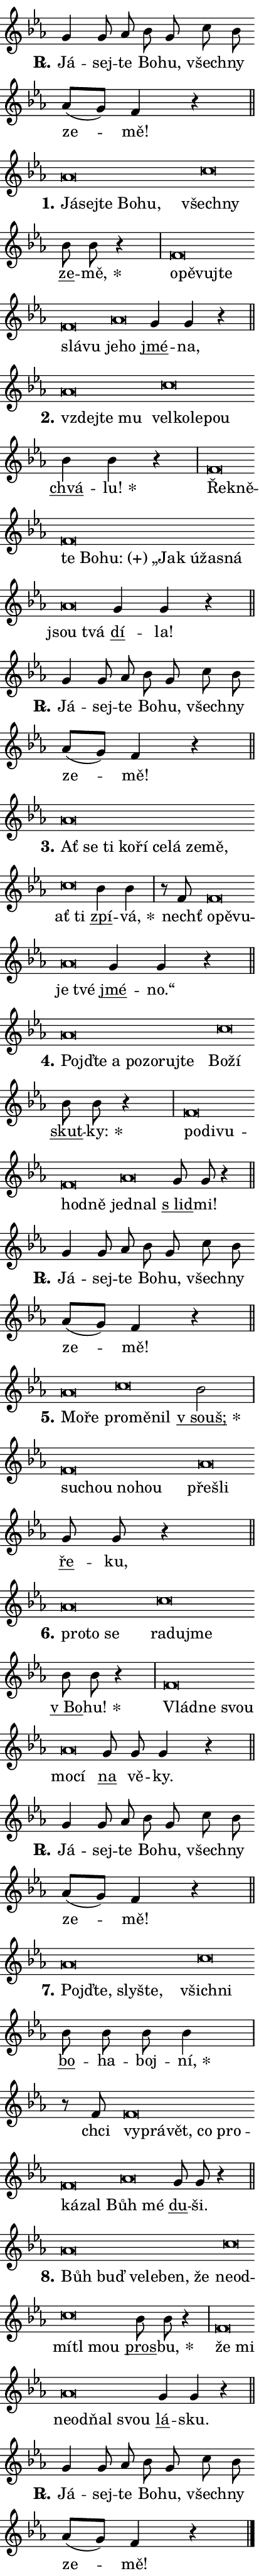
\version "2.24.0"
\header { tagline = "" }
\paper {
  indent = 0\cm
  top-margin = 0\cm
  right-margin = 0.13\cm % to fit lyric hyphens
  bottom-margin = 0\cm
  left-margin = 0\cm
  paper-width = 7\cm
  page-breaking = #ly:one-page-breaking
  system-system-spacing.basic-distance = #11
  score-system-spacing.basic-distance = #11
  ragged-last = ##f
}


%% Author: Thomas Morley
%% https://lists.gnu.org/archive/html/lilypond-user/2020-05/msg00002.html
#(define (line-position grob)
"Returns position of @var[grob} in current system:
   @code{'start}, if at first time-step
   @code{'end}, if at last time-step
   @code{'middle} otherwise
"
  (let* ((col (ly:item-get-column grob))
         (ln (ly:grob-object col 'left-neighbor))
         (rn (ly:grob-object col 'right-neighbor))
         (col-to-check-left (if (ly:grob? ln) ln col))
         (col-to-check-right (if (ly:grob? rn) rn col))
         (break-dir-left
           (and
             (ly:grob-property col-to-check-left 'non-musical #f)
             (ly:item-break-dir col-to-check-left)))
         (break-dir-right
           (and
             (ly:grob-property col-to-check-right 'non-musical #f)
             (ly:item-break-dir col-to-check-right))))
        (cond ((eqv? 1 break-dir-left) 'start)
              ((eqv? -1 break-dir-right) 'end)
              (else 'middle))))

#(define (tranparent-at-line-position vctor)
  (lambda (grob)
  "Relying on @code{line-position} select the relevant enry from @var{vctor}.
Used to determine transparency,"
    (case (line-position grob)
      ((end) (not (vector-ref vctor 0)))
      ((middle) (not (vector-ref vctor 1)))
      ((start) (not (vector-ref vctor 2))))))

noteHeadBreakVisibility =
#(define-music-function (break-visibility)(vector?)
"Makes @code{NoteHead}s transparent relying on @var{break-visibility}"
#{
  \override NoteHead.transparent =
    #(tranparent-at-line-position break-visibility)
#})

#(define delete-ledgers-for-transparent-note-heads
  (lambda (grob)
    "Reads whether a @code{NoteHead} is transparent.
If so this @code{NoteHead} is removed from @code{'note-heads} from
@var{grob}, which is supposed to be @code{LedgerLineSpanner}.
As a result ledgers are not printed for this @code{NoteHead}"
    (let* ((nhds-array (ly:grob-object grob 'note-heads))
           (nhds-list
             (if (ly:grob-array? nhds-array)
                 (ly:grob-array->list nhds-array)
                 '()))
           ;; Relies on the transparent-property being done before
           ;; Staff.LedgerLineSpanner.after-line-breaking is executed.
           ;; This is fragile ...
           (to-keep
             (remove
               (lambda (nhd)
                 (ly:grob-property nhd 'transparent #f))
               nhds-list)))
      ;; TODO find a better method to iterate over grob-arrays, similiar
      ;; to filter/remove etc for lists
      ;; For now rebuilt from scratch
      (set! (ly:grob-object grob 'note-heads)  '())
      (for-each
        (lambda (nhd)
          (ly:pointer-group-interface::add-grob grob 'note-heads nhd))
        to-keep))))

squashNotes = {
  \override NoteHead.X-extent = #'(-0.2 . 0.2)
  \override NoteHead.Y-extent = #'(-0.75 . 0)
  \override NoteHead.stencil =
    #(lambda (grob)
       (let ((pos (ly:grob-property grob 'staff-position)))
         (begin
           (if (< pos -7) (display "ERROR: Lower brevis then expected\n") (display ""))
           (if (<= pos -6) ly:text-interface::print ly:note-head::print))))
}
unSquashNotes = {
  \revert NoteHead.X-extent
  \revert NoteHead.Y-extent
  \revert NoteHead.stencil
}

hideNotes = \noteHeadBreakVisibility #begin-of-line-visible
unHideNotes = \noteHeadBreakVisibility #all-visible

% work-around for resetting accidentals
% https://lilypond.org/doc/v2.23/Documentation/notation/displaying-rhythms#unmetered-music
cadenzaMeasure = {
  \cadenzaOff
  \partial 1024 s1024
  \cadenzaOn
}

#(define-markup-command (accent layout props text) (markup?)
  "Underline accented syllable"
  (interpret-markup layout props
    #{\markup \override #'(offset . 4.3) \underline { #text }#}))

responsum = \markup \concat {
  "R" \hspace #-1.05 \path #0.1 #'((moveto 0 0.07) (lineto 0.9 0.8)) \hspace #0.05 "."
}

spaceSize = #0.6828661417322834 % exact space size for TeX Gyre Schola

\layout {
  \context {
    \Staff
    \remove "Time_signature_engraver"
    \override LedgerLineSpanner.after-line-breaking = #delete-ledgers-for-transparent-note-heads
  }
  \context {
    \Lyrics {
      \override LyricSpace.minimum-distance = \spaceSize
      \override LyricText.font-name = #"TeX Gyre Schola"
      \override LyricText.font-size = 1
      \override StanzaNumber.font-name = #"TeX Gyre Schola Bold"
      \override StanzaNumber.font-size = 1
    }
  }
  \context {
    \Score 
    \override NoteHead.text =
      #(lambda (grob) 
        (let ((pos (ly:grob-property grob 'staff-position)))
          #{\markup {
            \combine
              \halign #-0.55 \raise #(if (= pos -6) 0 0.5) \override #'(thickness . 2) \draw-line #'(3.2 . 0)
              \musicglyph "noteheads.sM1"
          }#}))
  }
}

% magnetic-lyrics.ily
%
%   written by
%     Jean Abou Samra <jean@abou-samra.fr>
%     Werner Lemberg <wl@gnu.org>
%
%   adapted by
%     Jiri Hon <jiri.hon@gmail.com>
%
% Version 2022-Apr-15

% https://www.mail-archive.com/lilypond-user@gnu.org/msg149350.html

#(define (Left_hyphen_pointer_engraver context)
   "Collect syllable-hyphen-syllable occurrences in lyrics and store
them in properties.  This engraver only looks to the left.  For
example, if the lyrics input is @code{foo -- bar}, it does the
following.

@itemize @bullet
@item
Set the @code{text} property of the @code{LyricHyphen} grob between
@q{foo} and @q{bar} to @code{foo}.

@item
Set the @code{left-hyphen} property of the @code{LyricText} grob with
text @q{foo} to the @code{LyricHyphen} grob between @q{foo} and
@q{bar}.
@end itemize

Use this auxiliary engraver in combination with the
@code{lyric-@/text::@/apply-@/magnetic-@/offset!} hook."
   (let ((hyphen #f)
         (text #f))
     (make-engraver
      (acknowledgers
       ((lyric-syllable-interface engraver grob source-engraver)
        (set! text grob)))
      (end-acknowledgers
       ((lyric-hyphen-interface engraver grob source-engraver)
        ;(when (not (grob::has-interface grob 'lyric-space-interface))
          (set! hyphen grob)));)
      ((stop-translation-timestep engraver)
       (when (and text hyphen)
         (ly:grob-set-object! text 'left-hyphen hyphen))
       (set! text #f)
       (set! hyphen #f)))))

#(define (lyric-text::apply-magnetic-offset! grob)
   "If the space between two syllables is less than the value in
property @code{LyricText@/.details@/.squash-threshold}, move the right
syllable to the left so that it gets concatenated with the left
syllable.

Use this function as a hook for
@code{LyricText@/.after-@/line-@/breaking} if the
@code{Left_@/hyphen_@/pointer_@/engraver} is active."
   (let ((hyphen (ly:grob-object grob 'left-hyphen #f)))
     (when hyphen
       (let ((left-text (ly:spanner-bound hyphen LEFT)))
         (when (grob::has-interface left-text 'lyric-syllable-interface)
           (let* ((common (ly:grob-common-refpoint grob left-text X))
                  (this-x-ext (ly:grob-extent grob common X))
                  (left-x-ext
                   (begin
                     ;; Trigger magnetism for left-text.
                     (ly:grob-property left-text 'after-line-breaking)
                     (ly:grob-extent left-text common X)))
                  ;; `delta` is the gap width between two syllables.
                  (delta (- (interval-start this-x-ext)
                            (interval-end left-x-ext)))
                  (details (ly:grob-property grob 'details))
                  (threshold (assoc-get 'squash-threshold details 0.2)))
             (when (< delta threshold)
               (let* (;; We have to manipulate the input text so that
                      ;; ligatures crossing syllable boundaries are not
                      ;; disabled.  For languages based on the Latin
                      ;; script this is essentially a beautification.
                      ;; However, for non-Western scripts it can be a
                      ;; necessity.
                      (lt (ly:grob-property left-text 'text))
                      (rt (ly:grob-property grob 'text))
                      (is-space (grob::has-interface hyphen 'lyric-space-interface))
                      (space (if is-space " " ""))
                      (extra-delta (if is-space spaceSize 0))
                      ;; Append new syllable.
                      (ltrt-space (if (and (string? lt) (string? rt))
                                (string-append lt space rt)
                                (make-concat-markup (list lt space rt))))
                      ;; Right-align `ltrt` to the right side.
                      (ltrt-space-markup (grob-interpret-markup
                               grob
                               (make-translate-markup
                                (cons (interval-length this-x-ext) 0)
                                (make-right-align-markup ltrt-space)))))
                 (begin
                   ;; Don't print `left-text`.
                   (ly:grob-set-property! left-text 'stencil #f)
                   ;; Set text and stencil (which holds all collected
                   ;; syllables so far) and shift it to the left.
                   (ly:grob-set-property! grob 'text ltrt-space)
                   (ly:grob-set-property! grob 'stencil ltrt-space-markup)
                   (ly:grob-translate-axis! grob (- (- delta extra-delta)) X))))))))))


#(define (lyric-hyphen::displace-bounds-first grob)
   ;; Make very sure this callback isn't triggered too early.
   (let ((left (ly:spanner-bound grob LEFT))
         (right (ly:spanner-bound grob RIGHT)))
     (ly:grob-property left 'after-line-breaking)
     (ly:grob-property right 'after-line-breaking)
     (ly:lyric-hyphen::print grob)))

squashThreshold = #0.4

\layout {
  \context {
    \Lyrics
    \consists #Left_hyphen_pointer_engraver
    \override LyricText.after-line-breaking =
      #lyric-text::apply-magnetic-offset!
    \override LyricHyphen.stencil = #lyric-hyphen::displace-bounds-first
    \override LyricText.details.squash-threshold = \squashThreshold
    \override LyricHyphen.minimum-distance = 0
    \override LyricHyphen.minimum-length = \squashThreshold
  }
}

squashText = \override LyricText.details.squash-threshold = 9999
unSquashText = \override LyricText.details.squash-threshold = \squashThreshold

leftText = \override LyricText.self-alignment-X = #LEFT
unLeftText = \revert LyricText.self-alignment-X

starOffset = #(lambda (grob) 
                (let ((x_offset (ly:self-alignment-interface::aligned-on-x-parent grob)))
                  (if (= x_offset 0) 0 (+ x_offset 1.2))))

star = #(define-music-function (syllable)(string?)
"Append star separator at the end of a syllable"
#{
  \once \override LyricText.X-offset = #starOffset
  \lyricmode { \markup {
    #syllable
    \override #'((font-name . "TeX Gyre Schola Bold")) \hspace #0.2 \lower #0.65 \larger "*"
  } }
#})

starAccent = #(define-music-function (syllable)(string?)
"Append star separator at the end of a syllable and make accent"
#{
  \once \override LyricText.X-offset = #starOffset
  \lyricmode { \markup {
    \accent #syllable
    \override #'((font-name . "TeX Gyre Schola Bold")) \hspace #0.2 \lower #0.65 \larger "*"
  } }
#})

breath = #(define-music-function (syllable)(string?)
"Append breathing indicator at the end of a syllable"
#{
  \lyricmode { \markup { #syllable "+" } }
#})

optionalBreath = #(define-music-function (syllable)(string?)
"Append optional breathing indicator at the end of a syllable"
#{
  \lyricmode { \markup { #syllable "(+)" } }
#})


\score {
    <<
        \new Voice = "melody" { \cadenzaOn \key es \major \relative { g'4 g8 as bes g \bar "" c bes \bar "" as[( g)] f4 r \cadenzaMeasure \bar "||" \break } }
        \new Lyrics \lyricsto "melody" { \lyricmode { \set stanza = \responsum
Já -- sej -- te Bo -- hu, všech -- ny ze -- mě! } }
    >>
    \layout {}
}

\score {
    <<
        \new Voice = "melody" { \cadenzaOn \key es \major \relative { \squashNotes as'\breve*1/16 \hideNotes \breve*1/16 \bar "" \breve*1/16 \bar "" \breve*1/16 \breve*1/16 \bar "" \unHideNotes \unSquashNotes \squashNotes c\breve*1/16 \hideNotes \breve*1/16 \bar "" \unHideNotes \unSquashNotes \bar "" bes8 bes r4 \cadenzaMeasure \bar "|" \squashNotes f\breve*1/16 \hideNotes \breve*1/16 \bar "" \breve*1/16 \bar "" \breve*1/16 \bar "" \breve*1/16 \breve*1/16 \bar "" \unHideNotes \unSquashNotes \squashNotes as\breve*1/16 \hideNotes \breve*1/16 \bar "" \unHideNotes \unSquashNotes \bar "" g4 g r \cadenzaMeasure \bar "||" \break } }
        \new Lyrics \lyricsto "melody" { \lyricmode { \set stanza = "1."
\leftText Já -- \squashText sej -- te Bo -- hu, \leftText \unLeftText \unSquashText všech -- \squashText ny \unLeftText \unSquashText \markup \accent ze -- \star mě, \leftText o -- \squashText pě -- vuj -- te slá -- vu \leftText \unLeftText \unSquashText je -- \squashText ho \unLeftText \unSquashText \markup \accent jmé -- na, } }
    >>
    \layout {}
}

\score {
    <<
        \new Voice = "melody" { \cadenzaOn \key es \major \relative { \squashNotes as'\breve*1/16 \hideNotes \breve*1/16 \breve*1/16 \bar "" \unHideNotes \unSquashNotes \squashNotes c\breve*1/16 \hideNotes \breve*1/16 \bar "" \breve*1/16 \breve*1/16 \bar "" \unHideNotes \unSquashNotes \bar "" bes4 bes r \cadenzaMeasure \bar "|" \squashNotes f\breve*1/16 \hideNotes \breve*1/16 \bar "" \breve*1/16 \bar "" \breve*1/16 \bar "" \breve*1/16 \bar "" \breve*1/16 \bar "" \breve*1/16 \bar "" \breve*1/16 \breve*1/16 \bar "" \unHideNotes \unSquashNotes \squashNotes as\breve*1/16 \hideNotes \breve*1/16 \bar "" \unHideNotes \unSquashNotes \bar "" g4 g r \cadenzaMeasure \bar "||" \break } }
        \new Lyrics \lyricsto "melody" { \lyricmode { \set stanza = "2."
\leftText vzdej -- \squashText te mu \leftText \unLeftText \unSquashText vel -- \squashText ko -- le -- pou \unLeftText \unSquashText \markup \accent chvá -- \star lu! \leftText Ře -- \squashText kně -- te Bo -- \optionalBreath hu: „Jak ú -- ža -- sná \leftText \unLeftText \unSquashText jsou \squashText tvá \unLeftText \unSquashText \markup \accent dí -- la! } }
    >>
    \layout {}
}

\score {
    <<
        \new Voice = "melody" { \cadenzaOn \key es \major \relative { g'4 g8 as bes g \bar "" c bes \bar "" as[( g)] f4 r \cadenzaMeasure \bar "||" \break } }
        \new Lyrics \lyricsto "melody" { \lyricmode { \set stanza = \responsum
Já -- sej -- te Bo -- hu, všech -- ny ze -- mě! } }
    >>
    \layout {}
}

\score {
    <<
        \new Voice = "melody" { \cadenzaOn \key es \major \relative { \squashNotes as'\breve*1/16 \hideNotes \breve*1/16 \bar "" \breve*1/16 \bar "" \breve*1/16 \bar "" \breve*1/16 \bar "" \breve*1/16 \bar "" \breve*1/16 \bar "" \breve*1/16 \breve*1/16 \bar "" \unHideNotes \unSquashNotes \squashNotes c\breve*1/16 \hideNotes \breve*1/16 \bar "" \unHideNotes \unSquashNotes \bar "" bes4 bes4 \cadenzaMeasure \bar "|" r8 f8 \squashNotes f\breve*1/16 \hideNotes \breve*1/16 \breve*1/16 \bar "" \unHideNotes \unSquashNotes \squashNotes as\breve*1/16 \hideNotes \breve*1/16 \bar "" \unHideNotes \unSquashNotes \bar "" g4 g r \cadenzaMeasure \bar "||" \break } }
        \new Lyrics \lyricsto "melody" { \lyricmode { \set stanza = "3."
\leftText Ať \squashText se ti ko -- ří ce -- lá ze -- mě, \leftText \unLeftText \unSquashText ať \squashText ti \unLeftText \unSquashText \markup \accent zpí -- \star vá, nechť \leftText o -- \squashText pě -- vu -- \leftText \unLeftText \unSquashText je \squashText tvé \unLeftText \unSquashText \markup \accent jmé -- no.“ } }
    >>
    \layout {}
}

\score {
    <<
        \new Voice = "melody" { \cadenzaOn \key es \major \relative { \squashNotes as'\breve*1/16 \hideNotes \breve*1/16 \bar "" \breve*1/16 \bar "" \breve*1/16 \bar "" \breve*1/16 \bar "" \breve*1/16 \breve*1/16 \bar "" \unHideNotes \unSquashNotes \squashNotes c\breve*1/16 \hideNotes \breve*1/16 \bar "" \unHideNotes \unSquashNotes \bar "" bes8 bes r4 \cadenzaMeasure \bar "|" \squashNotes f\breve*1/16 \hideNotes \breve*1/16 \bar "" \breve*1/16 \bar "" \breve*1/16 \breve*1/16 \bar "" \unHideNotes \unSquashNotes \squashNotes as\breve*1/16 \hideNotes \breve*1/16 \bar "" \unHideNotes \unSquashNotes \bar "" g8 g r4 \cadenzaMeasure \bar "||" \break } }
        \new Lyrics \lyricsto "melody" { \lyricmode { \set stanza = "4."
\leftText Pojď -- \squashText te a po -- zo -- ruj -- te \leftText \unLeftText \unSquashText Bo -- \squashText ží \unLeftText \unSquashText \markup \accent skut -- \star ky: \leftText po -- \squashText di -- vu -- hod -- ně \leftText \unLeftText \unSquashText jed -- \squashText nal \unLeftText \unSquashText \markup \accent "s lid" -- mi! } }
    >>
    \layout {}
}

\score {
    <<
        \new Voice = "melody" { \cadenzaOn \key es \major \relative { g'4 g8 as bes g \bar "" c bes \bar "" as[( g)] f4 r \cadenzaMeasure \bar "||" \break } }
        \new Lyrics \lyricsto "melody" { \lyricmode { \set stanza = \responsum
Já -- sej -- te Bo -- hu, všech -- ny ze -- mě! } }
    >>
    \layout {}
}

\score {
    <<
        \new Voice = "melody" { \cadenzaOn \key es \major \relative { \squashNotes as'\breve*1/16 \hideNotes \breve*1/16 \bar "" \unHideNotes \unSquashNotes \squashNotes c\breve*1/16 \hideNotes \breve*1/16 \breve*1/16 \bar "" \unHideNotes \unSquashNotes \bar "" bes2 \cadenzaMeasure \bar "|" \squashNotes f\breve*1/16 \hideNotes \breve*1/16 \bar "" \breve*1/16 \breve*1/16 \bar "" \unHideNotes \unSquashNotes \squashNotes as\breve*1/16 \hideNotes \breve*1/16 \bar "" \unHideNotes \unSquashNotes \bar "" g8 g r4 \cadenzaMeasure \bar "||" \break } }
        \new Lyrics \lyricsto "melody" { \lyricmode { \set stanza = "5."
\leftText Mo -- \squashText ře \leftText \unLeftText \unSquashText pro -- \squashText mě -- nil \unLeftText \unSquashText \starAccent "v souš;" \leftText su -- \squashText chou no -- hou \leftText \unLeftText \unSquashText pře -- \squashText šli \unLeftText \unSquashText \markup \accent ře -- ku, } }
    >>
    \layout {}
}

\score {
    <<
        \new Voice = "melody" { \cadenzaOn \key es \major \relative { \squashNotes as'\breve*1/16 \hideNotes \breve*1/16 \breve*1/16 \bar "" \unHideNotes \unSquashNotes \squashNotes c\breve*1/16 \hideNotes \breve*1/16 \breve*1/16 \bar "" \unHideNotes \unSquashNotes \bar "" bes8 bes r4 \cadenzaMeasure \bar "|" \squashNotes f\breve*1/16 \hideNotes \breve*1/16 \breve*1/16 \bar "" \unHideNotes \unSquashNotes \squashNotes as\breve*1/16 \hideNotes \breve*1/16 \bar "" \unHideNotes \unSquashNotes \bar "" g8 g g4 r \cadenzaMeasure \bar "||" \break } }
        \new Lyrics \lyricsto "melody" { \lyricmode { \set stanza = "6."
\leftText pro -- \squashText to se \leftText \unLeftText \unSquashText ra -- \squashText du -- jme \unLeftText \unSquashText \markup \accent "v Bo" -- \star hu! \leftText Vlád -- \squashText ne svou \leftText \unLeftText \unSquashText mo -- \squashText cí \unLeftText \unSquashText \markup \accent na vě -- ky. } }
    >>
    \layout {}
}

\score {
    <<
        \new Voice = "melody" { \cadenzaOn \key es \major \relative { g'4 g8 as bes g \bar "" c bes \bar "" as[( g)] f4 r \cadenzaMeasure \bar "||" \break } }
        \new Lyrics \lyricsto "melody" { \lyricmode { \set stanza = \responsum
Já -- sej -- te Bo -- hu, všech -- ny ze -- mě! } }
    >>
    \layout {}
}

\score {
    <<
        \new Voice = "melody" { \cadenzaOn \key es \major \relative { \squashNotes as'\breve*1/16 \hideNotes \breve*1/16 \bar "" \breve*1/16 \breve*1/16 \bar "" \unHideNotes \unSquashNotes \squashNotes c\breve*1/16 \hideNotes \breve*1/16 \bar "" \unHideNotes \unSquashNotes \bar "" bes8 bes bes bes4 \cadenzaMeasure \bar "|" r8 f8 \squashNotes f\breve*1/16 \hideNotes \breve*1/16 \bar "" \breve*1/16 \bar "" \breve*1/16 \bar "" \breve*1/16 \bar "" \breve*1/16 \breve*1/16 \bar "" \unHideNotes \unSquashNotes \squashNotes as\breve*1/16 \hideNotes \breve*1/16 \bar "" \unHideNotes \unSquashNotes \bar "" g8 g r4 \cadenzaMeasure \bar "||" \break } }
        \new Lyrics \lyricsto "melody" { \lyricmode { \set stanza = "7."
\leftText Pojď -- \squashText te, sly -- šte, \leftText \unLeftText \unSquashText všich -- \squashText ni \unLeftText \unSquashText \markup \accent bo -- ha -- boj -- \star ní, chci \leftText vy -- \squashText prá -- vět, co pro -- ká -- zal \leftText \unLeftText \unSquashText Bůh \squashText mé \unLeftText \unSquashText \markup \accent du -- ši. } }
    >>
    \layout {}
}

\score {
    <<
        \new Voice = "melody" { \cadenzaOn \key es \major \relative { \squashNotes as'\breve*1/16 \hideNotes \breve*1/16 \bar "" \breve*1/16 \bar "" \breve*1/16 \bar "" \breve*1/16 \breve*1/16 \bar "" \unHideNotes \unSquashNotes \squashNotes c\breve*1/16 \hideNotes \breve*1/16 \bar "" \breve*1/16 \bar "" \breve*1/16 \breve*1/16 \bar "" \unHideNotes \unSquashNotes \bar "" bes8 bes r4 \cadenzaMeasure \bar "|" \squashNotes f\breve*1/16 \hideNotes \breve*1/16 \bar "" \unHideNotes \unSquashNotes \squashNotes as\breve*1/16 \hideNotes \breve*1/16 \bar "" \breve*1/16 \breve*1/16 \bar "" \unHideNotes \unSquashNotes \bar "" g4 g r \cadenzaMeasure \bar "||" \break } }
        \new Lyrics \lyricsto "melody" { \lyricmode { \set stanza = "8."
\leftText Bůh \squashText buď ve -- le -- ben, že \leftText \unLeftText \unSquashText ne -- \squashText od -- mí -- tl mou \unLeftText \unSquashText \markup \accent pros -- \star bu, \leftText že \squashText mi \leftText \unLeftText \unSquashText ne -- \squashText od -- ňal svou \unLeftText \unSquashText \markup \accent lá -- sku. } }
    >>
    \layout {}
}

\score {
    <<
        \new Voice = "melody" { \cadenzaOn \key es \major \relative { g'4 g8 as bes g \bar "" c bes \bar "" as[( g)] f4 r \cadenzaMeasure \bar "||" \break } \bar "|." }
        \new Lyrics \lyricsto "melody" { \lyricmode { \set stanza = \responsum
Já -- sej -- te Bo -- hu, všech -- ny ze -- mě! } }
    >>
    \layout {}
}
